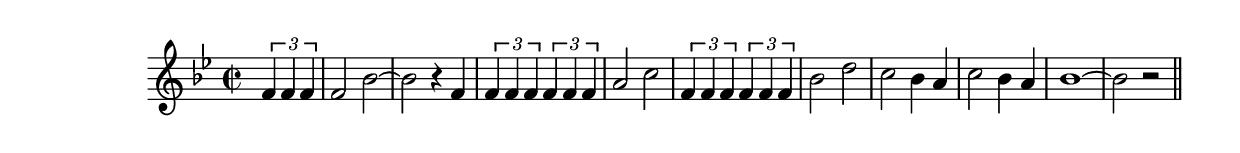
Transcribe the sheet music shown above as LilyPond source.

\version "2.19.49"
%{\header {
  title = "Serenata (California)"
  composer = "anonymous"
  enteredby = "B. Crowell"
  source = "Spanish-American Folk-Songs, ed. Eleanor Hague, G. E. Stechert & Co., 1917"
}%}
\score{{\key bes \major
\time 2/2
%{\tempo 4=110
%}\relative f' {
 \partial 2
  \tuplet 3/2 {f4 f f} | f2 bes~ | bes2 r4 f | \tuplet 3/2 {f4 f f} \tuplet 3/2 {f f f} |
  a2 c | \tuplet 3/2 {f,4 f f} \tuplet 3/2 {f f f} | bes2 d | c2 bes4 a |
  c2 bes4 a | bes1~ | bes2 r2 \bar "||"
}

}}